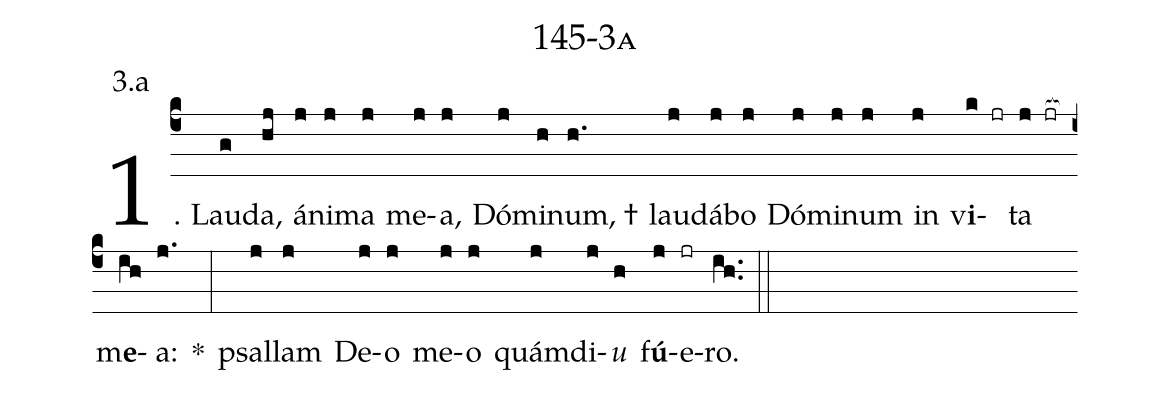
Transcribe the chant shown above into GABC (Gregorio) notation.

name: 145-3a;
annotation: 3.a;
%%
(c4)1. Lau(g)da,(hj) á(j)ni(j)ma(j) me(j)a,(j) Dó(j)mi(h)num, †(h.) lau(j)dá(j)bo(j) Dó(j)mi(j)num(j) in(j) v<b>i</b>(k jr)ta(j jr[ocb:1{]) m<b>e</b>(ih[ocb:0}])a:(j.) *(:) psal(j)lam(j) De(j)o(j) me(j)o(j) quám(j)di(j)<i>u</i>(h) f<b>ú</b>(j)e(jr)ro.(ih..) (::)
